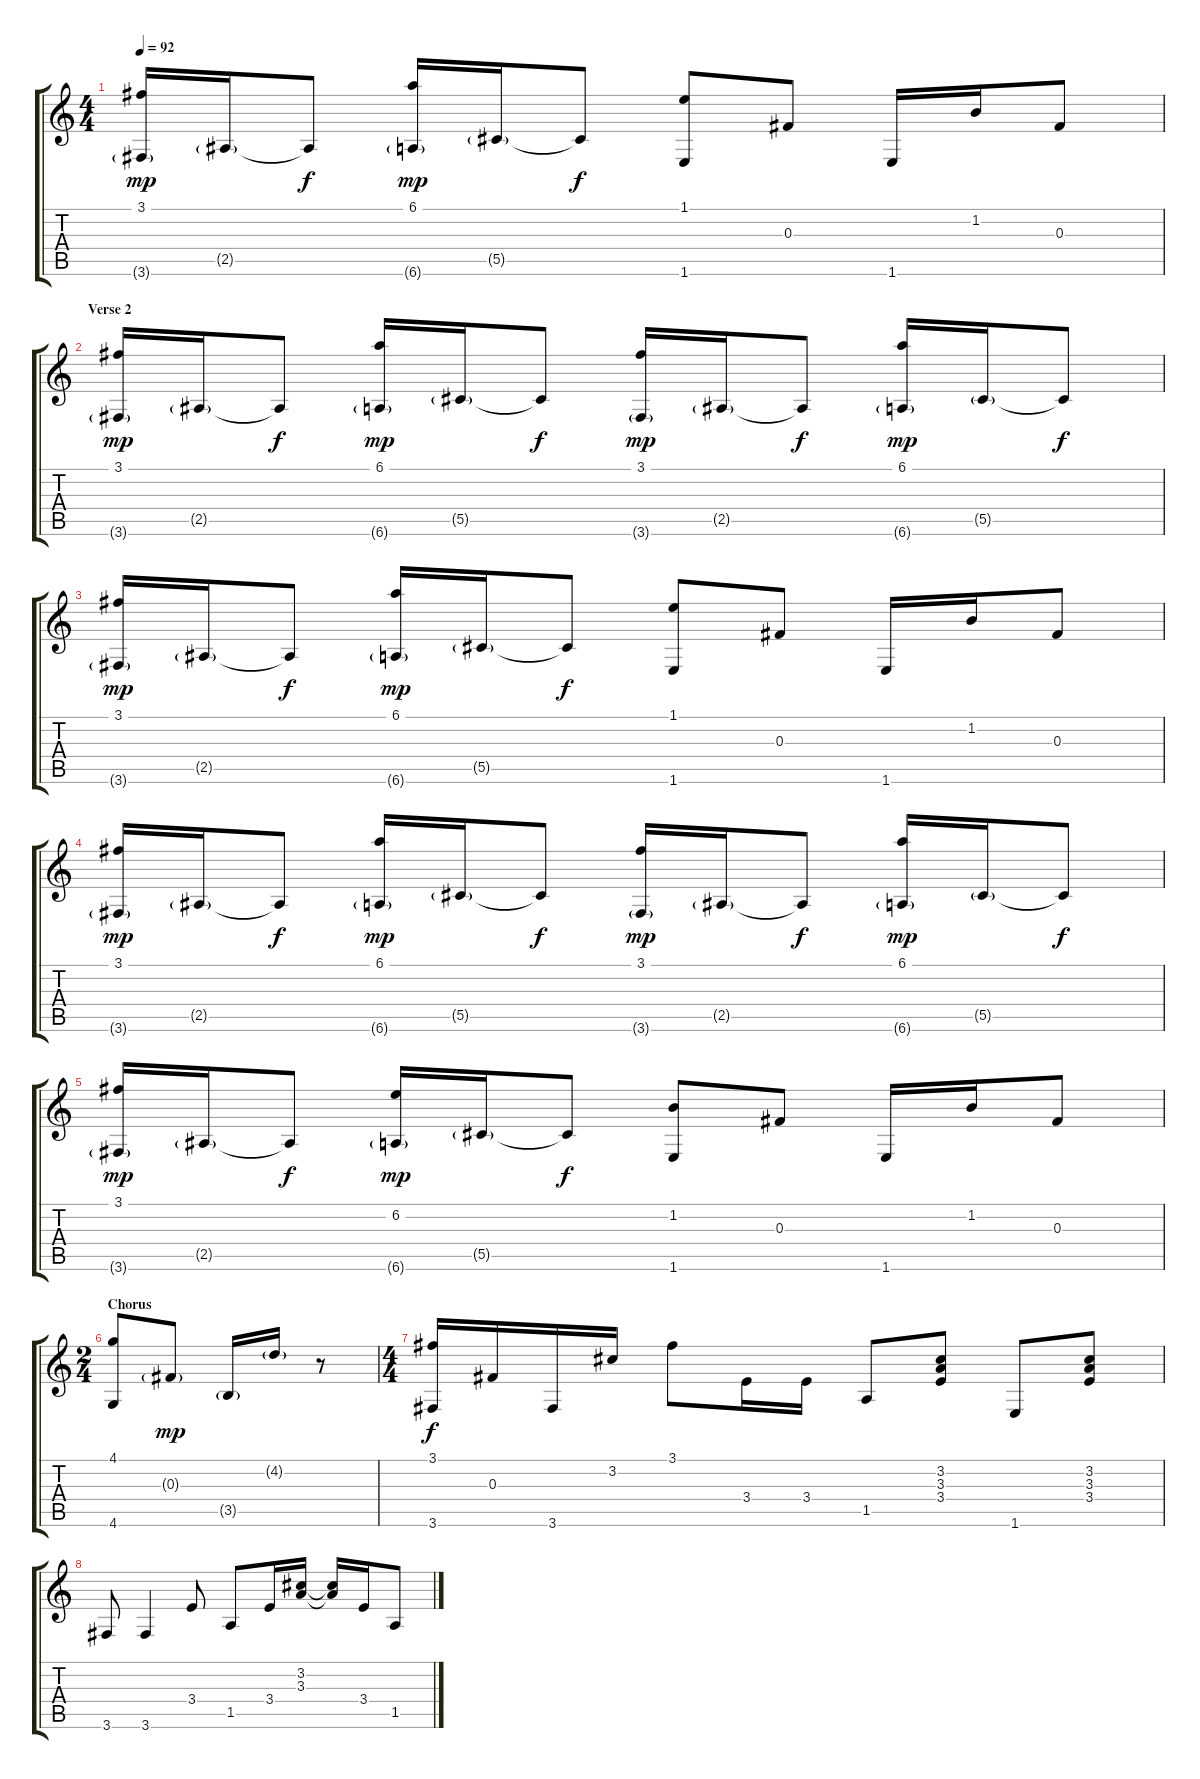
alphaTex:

\track ("                             - Guitar II" "          ") {instrument acousticguitarsteel}
\staff {score tabs}
\tuning (Eb4 Bb3 Gb3 Db3 Ab2 Eb2) {hide}
\ts (4 4)
\tempo 92
\clef g2
\ks c
(3.1 3.6{g}).16{dy mp} 2.5{g}.16 2.5{t}.8{dy f} (6.1 6.6{g}).16{dy mp} 5.5{g}.16 5.5{t}.8{dy f} (1.1 1.6).8 0.3.8 1.6.16 1.2.16 0.3.8 |
\section ("" "Verse 2")
(3.1 3.6{g}).16{dy mp} 2.5{g}.16 2.5{t}.8{dy f} (6.1 6.6{g}).16{dy mp} 5.5{g}.16 5.5{t}.8{dy f} (3.1 3.6{g}).16{dy mp} 2.5{g}.16 2.5{t}.8{dy f} (6.1 6.6{g}).16{dy mp} 5.5{g}.16 5.5{t}.8{dy f} |
(3.1 3.6{g}).16{dy mp} 2.5{g}.16 2.5{t}.8{dy f} (6.1 6.6{g}).16{dy mp} 5.5{g}.16 5.5{t}.8{dy f} (1.1 1.6).8 0.3.8 1.6.16 1.2.16 0.3.8 |
(3.1 3.6{g}).16{dy mp} 2.5{g}.16 2.5{t}.8{dy f} (6.1 6.6{g}).16{dy mp} 5.5{g}.16 5.5{t}.8{dy f} (3.1 3.6{g}).16{dy mp} 2.5{g}.16 2.5{t}.8{dy f} (6.1 6.6{g}).16{dy mp} 5.5{g}.16 5.5{t}.8{dy f} |
(3.1 3.6{g}).16{dy mp} 2.5{g}.16 2.5{t}.8{dy f} (6.2 6.6{g}).16{dy mp} 5.5{g}.16 5.5{t}.8{dy f} (1.2 1.6).8 0.3.8 1.6.16 1.2.16 0.3.8 |
\ts (2 4)
\section ("" "Chorus")
(4.1 4.6).8 0.3{g}.8{dy mp} 3.5{g}.16 4.2{g}.16 r.8 |
\ts (4 4)
(3.1 3.6).16{dy f} 0.3.16 3.6.16 3.2.16 3.1.8 3.4.16 3.4.16 1.5.8 (3.2 3.3 3.4).8 1.6.8 (3.2 3.3 3.4).8 |
3.6.8 3.6.4 3.4.8 1.5.8 3.4.16 (3.2 3.3).16 (3.2{t} 3.3{t}).16 3.4.16 1.5.8
